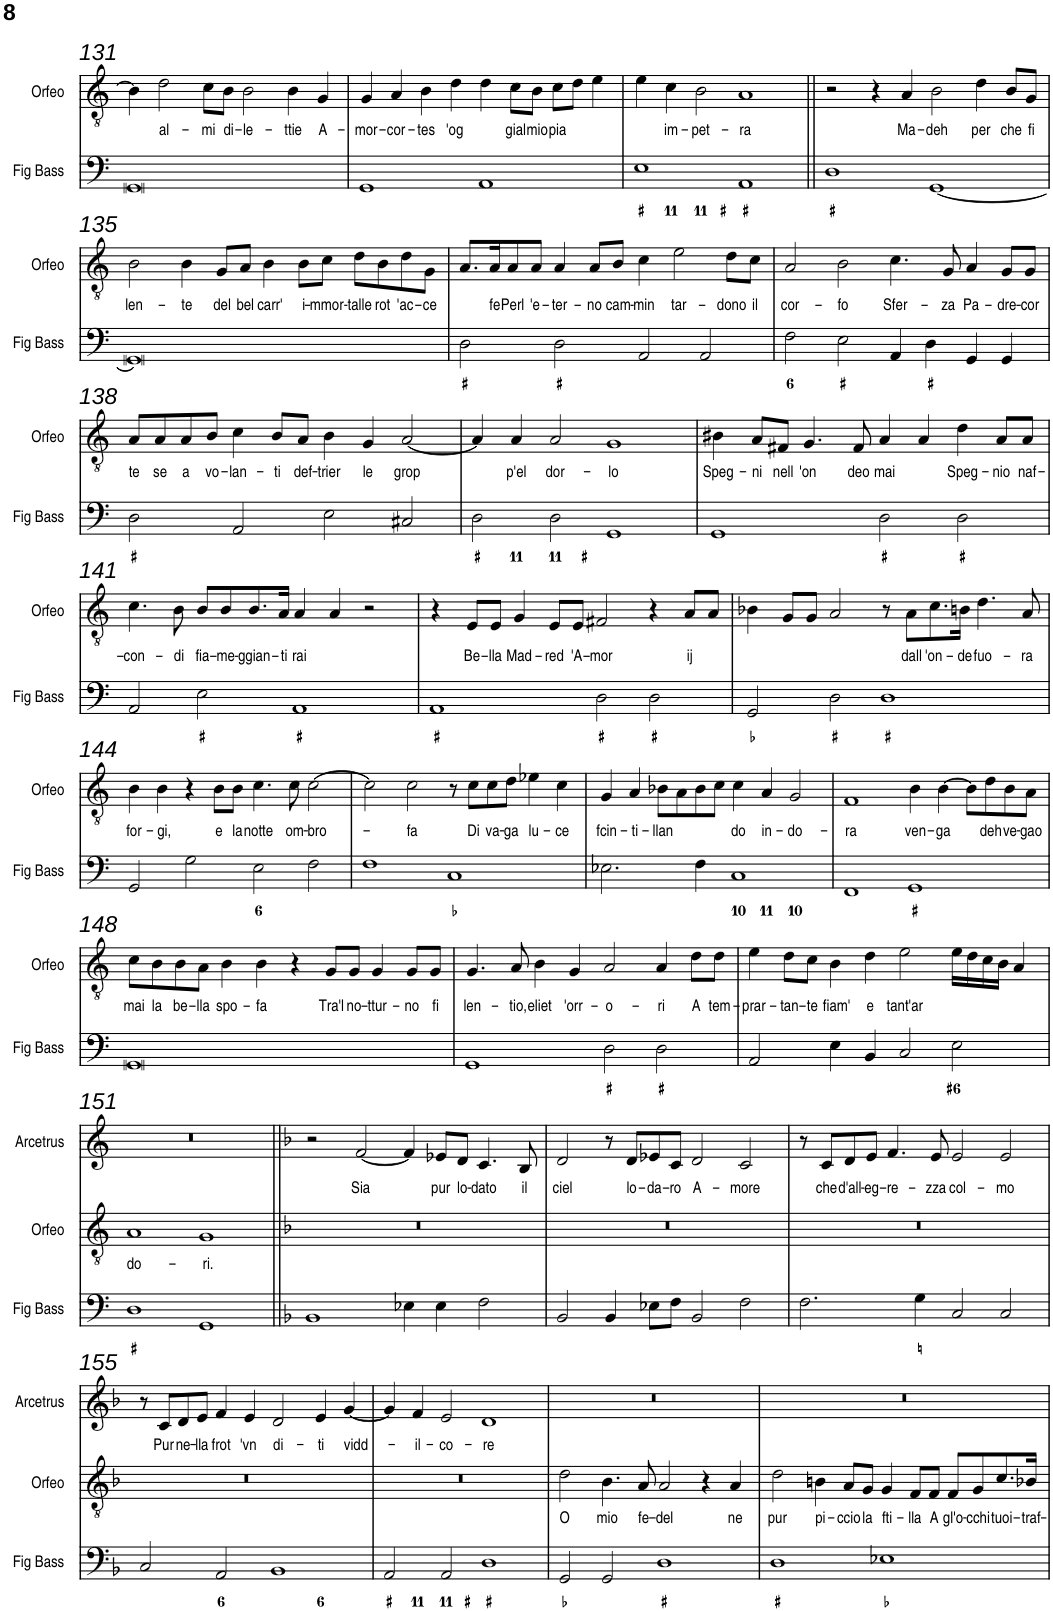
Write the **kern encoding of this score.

**kern	**kern	**text	**kern	**text
*part3	*part2	*part2	*part1	*part1
*staff3	*staff2	*staff2	*staff1	*staff1
*I"Fig Bass	*I"Orfeo	*	*I"Arcetrus	*
*I'Fig Bass	*I'Orfeo	*	*I'Arcetrus	*
!!LO:PB:g=z
*clefF4	*clefGv2	*	*clefG2	*
*k[]	*k[]	*	*k[]	*
*M4/2	*M4/2	*	*M4/2	*
=131	=131	=131	=131	=131
0GG	4B\]	.	0r	.
!	!	!LO:LY:b	!	!
.	2d\	al-	.	.
!	!	!LO:LY:b	!	!
.	8c\L	-mi	.	.
!	!	!LO:LY:b	!	!
.	8B\J	di-	.	.
!	!	!LO:LY:b	!	!
.	2B\	-le-	.	.
!	!	!LO:LY:b	!	!
.	4B\	-ttie	.	.
!	!	!LO:LY:b	!	!
.	4G/	A-	.	.
=132	=132	=132	=132	=132
!	!	!LO:LY:b	!	!
1GG	4G/	-mor-	0r	.
!	!	!LO:LY:b	!	!
.	4A/	-cor-	.	.
!	!	!LO:LY:b	!	!
.	4B\	-tes	.	.
!	!	!LO:LY:b	!	!
.	4d\	'og	.	.
1AA	4d\	.	.	.
!	!	!LO:LY:b	!	!
.	8c\L	gial	.	.
!	!	!LO:LY:b	!	!
.	8B\J	mio	.	.
!	!	!LO:LY:b	!	!
.	8c\L	pia	.	.
.	8d\J	.	.	.
.	4e\	.	.	.
=133	=133	=133	=133	=133
1E	4e\	.	0r	.
!	!	!LO:LY:b	!	!
.	4c\	im-	.	.
!	!	!LO:LY:b	!	!
.	2B\	-pet-	.	.
!	!	!LO:LY:b	!	!
1AA	1A	-ra	.	.
=134||	=134||	=134||	=134||	=134||
1D	2r	.	0r	.
.	4r	.	.	.
!	!	!LO:LY:b	!	!
.	4A/	Ma-	.	.
!	!	!LO:LY:b	!	!
[1GG	2B\	-deh	.	.
!	!	!LO:LY:b	!	!
.	4d\	per	.	.
!	!	!LO:LY:b	!	!
.	8B/L	che	.	.
!	!	!LO:LY:b	!	!
.	8G/J	fi	.	.
!!LO:LB:g=z
=135	=135	=135	=135	=135
!	!	!LO:LY:b	!	!
0GG]	2B\	len-	0r	.
!	!	!LO:LY:b	!	!
.	4B\	-te	.	.
!	!	!LO:LY:b	!	!
.	8G/L	del	.	.
!	!	!LO:LY:b	!	!
.	8A/J	bel	.	.
!	!	!LO:LY:b	!	!
.	4B\	carr'	.	.
!	!	!LO:LY:b	!	!
.	8B\L	i-	.	.
!	!	!LO:LY:b	!	!
.	8c\J	-mmor-	.	.
!	!	!LO:LY:b	!	!
.	8d\L	-talle	.	.
!	!	!LO:LY:b	!	!
.	8B\	rot	.	.
!	!	!LO:LY:b	!	!
.	8d\	'ac-	.	.
!	!	!LO:LY:b	!	!
.	8G\J	-ce	.	.
=136	=136	=136	=136	=136
2D\	8.A/L	.	0r	.
!	!	!LO:LY:b	!	!
.	16A/K	fe	.	.
!	!	!LO:LY:b	!	!
.	8A/	Perl	.	.
!	!	!LO:LY:b	!	!
.	8A/J	'e-	.	.
!	!	!LO:LY:b	!	!
2D\	4A/	-ter-	.	.
!	!	!LO:LY:b	!	!
.	8A/L	-no	.	.
!	!	!LO:LY:b	!	!
.	8B/J	cam-	.	.
!	!	!LO:LY:b	!	!
2AA/	4c\	-min	.	.
!	!	!LO:LY:b	!	!
.	2e\	tar-	.	.
2AA/	.	.	.	.
!	!	!LO:LY:b	!	!
.	8d\L	-dono	.	.
!	!	!LO:LY:b	!	!
.	8c\J	il	.	.
=137	=137	=137	=137	=137
!	!	!LO:LY:b	!	!
2F\	2A/	cor-	0r	.
!	!	!LO:LY:b	!	!
2E\	2B\	-fo	.	.
!	!	!LO:LY:b	!	!
4AA/	4.c\	Sfer-	.	.
4D\	.	.	.	.
!	!	!LO:LY:b	!	!
.	8G/	-za	.	.
!	!	!LO:LY:b	!	!
4GG/	4A/	Pa-	.	.
!	!	!LO:LY:b	!	!
4GG/	8G/L	-dre-	.	.
!	!	!LO:LY:b	!	!
.	8G/J	-cor	.	.
!!LO:LB:g=z
=138	=138	=138	=138	=138
!	!	!LO:LY:b	!	!
2D\	8A/L	te	0r	.
!	!	!LO:LY:b	!	!
.	8A/	se	.	.
!	!	!LO:LY:b	!	!
.	8A/	a	.	.
!	!	!LO:LY:b	!	!
.	8B/J	vo-	.	.
!	!	!LO:LY:b	!	!
2AA/	4c\	-lan-	.	.
!	!	!LO:LY:b	!	!
.	8B/L	-ti	.	.
!	!	!LO:LY:b	!	!
.	8A/J	def-	.	.
!	!	!LO:LY:b	!	!
2E\	4B\	-trier	.	.
!	!	!LO:LY:b	!	!
.	4G/	le	.	.
!	!	!LO:LY:b	!	!
2C#X/	[2A/	grop	.	.
=139	=139	=139	=139	=139
2D\	4A/]	.	0r	.
!	!	!LO:LY:b	!	!
.	4A/	p'el	.	.
!	!	!LO:LY:b	!	!
2D\	2A/	dor-	.	.
!	!	!LO:LY:b	!	!
1GG	1G	-lo	.	.
=140	=140	=140	=140	=140
!	!	!LO:LY:b	!	!
1GG	4B#X\	Speg-	0r	.
!	!	!LO:LY:b	!	!
.	8A/L	-ni	.	.
!	!	!LO:LY:b	!	!
.	8F#X/J	nell	.	.
!	!	!LO:LY:b	!	!
.	4.G/	'on	.	.
!	!	!LO:LY:b	!	!
.	8F#/	deo	.	.
!	!	!LO:LY:b	!	!
2D\	4A/	mai	.	.
.	4A/	.	.	.
!	!	!LO:LY:b	!	!
2D\	4d\	Speg-	.	.
!	!	!LO:LY:b	!	!
.	8A/L	-nio	.	.
!	!	!LO:LY:b	!	!
.	8A/J	naf-	.	.
!!LO:LB:g=z
=141	=141	=141	=141	=141
!	!	!LO:LY:b	!	!
2AA/	4.c\	-con-	0r	.
!	!	!LO:LY:b	!	!
.	8B\	-di	.	.
!	!	!LO:LY:b	!	!
2E\	8B/L	fia-	.	.
!	!	!LO:LY:b	!	!
.	8B/	-me-	.	.
!	!	!LO:LY:b	!	!
.	8.B/	-ggian-	.	.
!	!	!LO:LY:b	!	!
.	16A/Jk	-ti	.	.
!	!	!LO:LY:b	!	!
1AA	4A/	rai	.	.
.	4A/	.	.	.
.	2r	.	.	.
=142	=142	=142	=142	=142
1AA	4r	.	0r	.
!	!	!LO:LY:b	!	!
.	8E/L	Be-	.	.
!	!	!LO:LY:b	!	!
.	8E/J	-lla	.	.
!	!	!LO:LY:b	!	!
.	4G/	Mad-	.	.
!	!	!LO:LY:b	!	!
.	8E/L	-red	.	.
!	!	!LO:LY:b	!	!
.	8E/J	'A-	.	.
!	!	!LO:LY:b	!	!
2D\	2F#X/	-mor	.	.
2D\	4r	.	.	.
!	!	!LO:LY:b	!	!
.	8A/L	ij	.	.
.	8A/J	.	.	.
=143	=143	=143	=143	=143
2GG/	4B-X\	.	0r	.
.	8G/L	.	.	.
.	8G/J	.	.	.
2D\	2A/	.	.	.
1D	8r	.	.	.
!	!	!LO:LY:b	!	!
.	8A\L	dall	.	.
!	!	!LO:LY:b	!	!
.	8.c\	'on-	.	.
!	!	!LO:LY:b	!	!
.	16Bn\Jk	-de	.	.
!	!	!LO:LY:b	!	!
.	4.d\	fuo-	.	.
!	!	!LO:LY:b	!	!
.	8A/	-ra	.	.
!!LO:LB:g=z
=144	=144	=144	=144	=144
!	!	!LO:LY:b	!	!
2GG/	4B\	for-	0r	.
!	!	!LO:LY:b	!	!
.	4B\	-gi,	.	.
2G\	4r	.	.	.
!	!	!LO:LY:b	!	!
.	8B\L	e	.	.
!	!	!LO:LY:b	!	!
.	8B\J	la	.	.
!	!	!LO:LY:b	!	!
2E\	4.c\	notte	.	.
!	!	!LO:LY:b	!	!
.	8c\	om-	.	.
!	!	!LO:LY:b	!	!
2F\	[2c\	-bro-	.	.
=145	=145	=145	=145	=145
1F	2c\]	.	0r	.
!	!	!LO:LY:b	!	!
.	2c\	-fa	.	.
1C	8r	.	.	.
!	!	!LO:LY:b	!	!
.	8c\L	Di	.	.
!	!	!LO:LY:b	!	!
.	8c\	va-	.	.
!	!	!LO:LY:b	!	!
.	8d\J	-ga	.	.
!	!	!LO:LY:b	!	!
.	4e-X\	lu-	.	.
!	!	!LO:LY:b	!	!
.	4c\	-ce	.	.
=146	=146	=146	=146	=146
!	!	!LO:LY:b	!	!
2.E-X\	4G/	fcin-	0r	.
!	!	!LO:LY:b	!	!
.	4A/	-ti-	.	.
!	!	!LO:LY:b	!	!
.	8B-X\L	-llan	.	.
.	8A\	.	.	.
4F\	8B-\	.	.	.
.	8c\J	.	.	.
!	!	!LO:LY:b	!	!
1C	4c\	do	.	.
!	!	!LO:LY:b	!	!
.	4A/	in-	.	.
!	!	!LO:LY:b	!	!
.	2G/	-do-	.	.
=147	=147	=147	=147	=147
!	!	!LO:LY:b	!	!
1FF	1F	-ra	0r	.
!	!	!LO:LY:b	!	!
1GG	4B\	ven-	.	.
!	!	!LO:LY:b	!	!
.	[4B\	-ga	.	.
.	8B\L]	.	.	.
!	!	!LO:LY:b	!	!
.	8d\	deh	.	.
!	!	!LO:LY:b	!	!
.	8B\	ve-	.	.
!	!	!LO:LY:b	!	!
.	8A\J	-gao	.	.
!!LO:LB:g=z
=148	=148	=148	=148	=148
!	!	!LO:LY:b	!	!
0GG	8c\L	mai	0r	.
!	!	!LO:LY:b	!	!
.	8B\	la	.	.
!	!	!LO:LY:b	!	!
.	8B\	be-	.	.
!	!	!LO:LY:b	!	!
.	8A\J	-lla	.	.
!	!	!LO:LY:b	!	!
.	4B\	spo-	.	.
!	!	!LO:LY:b	!	!
.	4B\	-fa	.	.
.	4r	.	.	.
!	!	!LO:LY:b	!	!
.	8G/L	Tra'l	.	.
!	!	!LO:LY:b	!	!
.	8G/J	no-	.	.
!	!	!LO:LY:b	!	!
.	4G/	-ttur-	.	.
!	!	!LO:LY:b	!	!
.	8G/L	-no	.	.
!	!	!LO:LY:b	!	!
.	8G/J	fi	.	.
=149	=149	=149	=149	=149
!	!	!LO:LY:b	!	!
1GG	4.G/	len-	0r	.
!	!	!LO:LY:b	!	!
.	8A/	-tio,	.	.
!	!	!LO:LY:b	!	!
.	4B\	eliet	.	.
!	!	!LO:LY:b	!	!
.	4G/	'orr-	.	.
!	!	!LO:LY:b	!	!
2D\	2A/	-o-	.	.
!	!	!LO:LY:b	!	!
2D\	4A/	-ri	.	.
!	!	!LO:LY:b	!	!
.	8d\L	A	.	.
!	!	!LO:LY:b	!	!
.	8d\J	tem-	.	.
=150	=150	=150	=150	=150
!	!	!LO:LY:b	!	!
2AA/	4e\	-prar-	0r	.
!	!	!LO:LY:b	!	!
.	8d\L	-tan-	.	.
!	!	!LO:LY:b	!	!
.	8c\J	-te	.	.
!	!	!LO:LY:b	!	!
4E\	4B\	fiam'	.	.
!	!	!LO:LY:b	!	!
4BB/	4d\	e	.	.
!	!	!LO:LY:b	!	!
2C/	2e\	tant'ar	.	.
2E\	16e\LL	.	.	.
.	16d\	.	.	.
.	16c\	.	.	.
.	16B\JJ	.	.	.
.	4A/	.	.	.
!!LO:LB:g=z
=151	=151	=151	=151	=151
!	!	!LO:LY:b	!	!
1D	1A	do-	0r	.
!	!	!LO:LY:b	!	!
1GG	1G	-ri.	.	.
=152||	=152||	=152||	=152||	=152||
*k[b-]	*k[b-]	*	*k[b-]	*
1BB-	0r	.	2r	.
!	!	!	!	!LO:LY:b
.	.	.	[2f/	Sia
4E-X\	.	.	4f/]	.
!	!	!	!	!LO:LY:b
4E-\	.	.	8e-X/L	pur
!	!	!	!	!LO:LY:b
.	.	.	8d/J	lo-
!	!	!	!	!LO:LY:b
2F\	.	.	4.c/	-dato
!	!	!	!	!LO:LY:b
.	.	.	8B-/	il
=153	=153	=153	=153	=153
!	!	!	!	!LO:LY:b
2BB-/	0r	.	2d/	ciel
4BB-/	.	.	8r	.
!	!	!	!	!LO:LY:b
.	.	.	8d/L	lo-
!	!	!	!	!LO:LY:b
8E-X\L	.	.	8e-X/	-da-
!	!	!	!	!LO:LY:b
8F\J	.	.	8c/J	-ro
!	!	!	!	!LO:LY:b
2BB-/	.	.	2d/	A-
!	!	!	!	!LO:LY:b
2F\	.	.	2c/	-more
=154	=154	=154	=154	=154
2.F\	0r	.	8r	.
!	!	!	!	!LO:LY:b
.	.	.	8c/L	che
!	!	!	!	!LO:LY:b
.	.	.	8d/	d'all-
!	!	!	!	!LO:LY:b
.	.	.	8e/J	-eg-
!	!	!	!	!LO:LY:b
.	.	.	4.f/	-re-
4G\	.	.	.	.
!	!	!	!	!LO:LY:b
.	.	.	8e/	-zza
!	!	!	!	!LO:LY:b
2C/	.	.	2e/	col-
!	!	!	!	!LO:LY:b
2C/	.	.	2e/	-mo
!!LO:LB:g=z
=155	=155	=155	=155	=155
2C/	0r	.	8r	.
!	!	!	!	!LO:LY:b
.	.	.	8c/L	Pur
!	!	!	!	!LO:LY:b
.	.	.	8d/	ne-
!	!	!	!	!LO:LY:b
.	.	.	8e/J	-lla
!	!	!	!	!LO:LY:b
2AA/	.	.	4f/	frot
!	!	!	!	!LO:LY:b
.	.	.	4e/	'vn
!	!	!	!	!LO:LY:b
1BB-	.	.	2d/	di-
!	!	!	!	!LO:LY:b
.	.	.	4e/	-ti
!	!	!	!	!LO:LY:b
.	.	.	[4g/	vidd-
=156	=156	=156	=156	=156
2AA/	0r	.	4g/]	.
!	!	!	!	!LO:LY:b
.	.	.	4f/	-il-
!	!	!	!	!LO:LY:b
2AA/	.	.	2e/	-co-
!	!	!	!	!LO:LY:b
1D	.	.	1d	-re
=157	=157	=157	=157	=157
!	!	!LO:LY:b	!	!
2GG/	2d\	O	0r	.
!	!	!LO:LY:b	!	!
2GG/	4.B-\	mio	.	.
!	!	!LO:LY:b	!	!
.	8A/	fe-	.	.
!	!	!LO:LY:b	!	!
1D	2A/	-del	.	.
.	4r	.	.	.
!	!	!LO:LY:b	!	!
.	4A/	ne	.	.
=158	=158	=158	=158	=158
!	!	!LO:LY:b	!	!
1D	2d\	pur	0r	.
!	!	!LO:LY:b	!	!
.	4Bn\	pi-	.	.
!	!	!LO:LY:b	!	!
.	8A/L	-ccio	.	.
!	!	!LO:LY:b	!	!
.	8G/J	la	.	.
!	!	!LO:LY:b	!	!
1E-X	4G/	fti-	.	.
!	!	!LO:LY:b	!	!
.	8F/L	-lla	.	.
!	!	!LO:LY:b	!	!
.	8F/J	A	.	.
!	!	!LO:LY:b	!	!
.	8F/L	gl'o-	.	.
!	!	!LO:LY:b	!	!
.	8G/	-cchi	.	.
!	!	!LO:LY:b	!	!
.	8.c/	tuoi-	.	.
!	!	!LO:LY:b	!	!
.	16B-X/Jk	-traf-	.	.
=	=	=	=	=
*-	*-	*-	*-	*-
